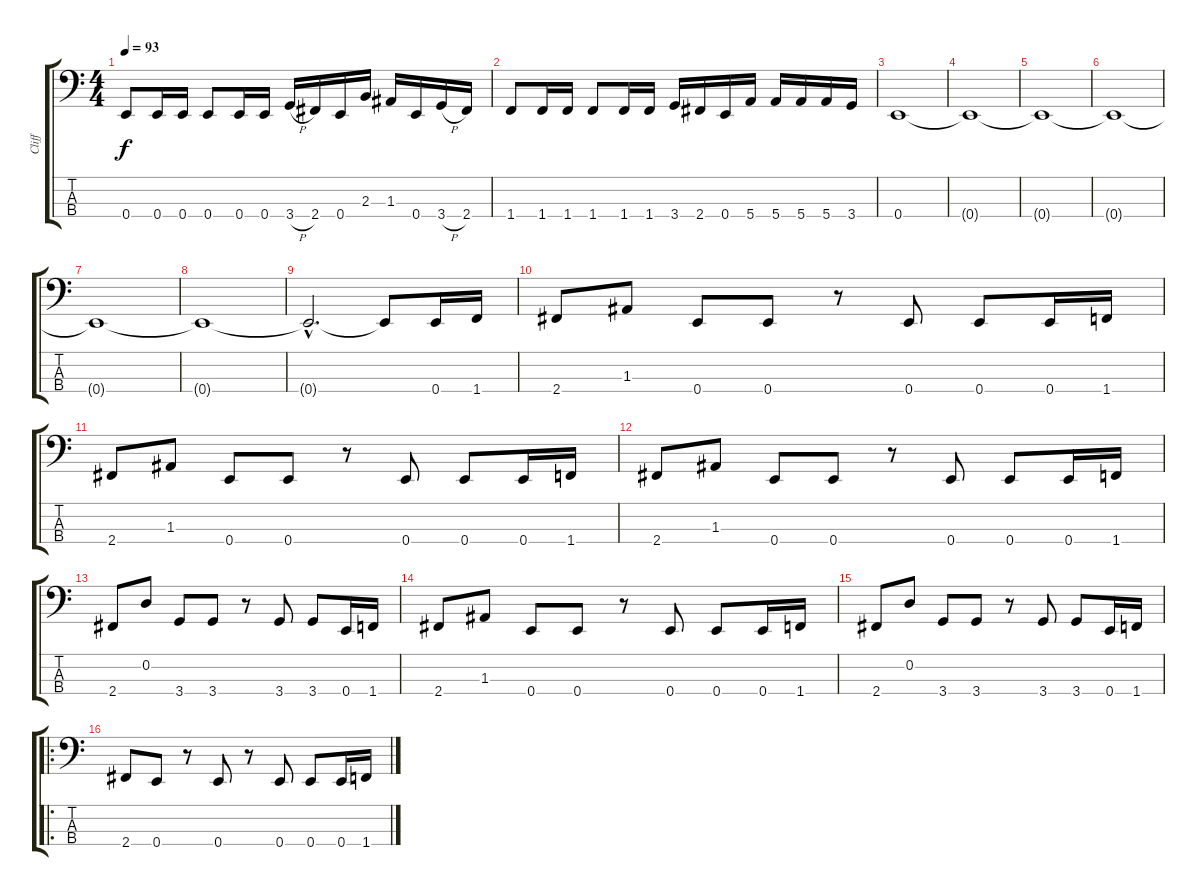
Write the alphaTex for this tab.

\track ("Cliff" "Cliff") {instrument electricbassfinger}
\staff {score tabs}
\tuning (G2 D2 A1 E1) {hide}
\ts (4 4)
\tempo 93
\clef f4
\ks c
0.4.8{dy f} 0.4.16 0.4.16 0.4.8 0.4.16 0.4.16 3.4{h}.16 2.4.16 0.4.16 2.3.16 1.3.16 0.4.16 3.4{h}.16 2.4.16 |
1.4.8 1.4.16 1.4.16 1.4.8 1.4.16 1.4.16 3.4.16 2.4.16 0.4.16 5.4.16 5.4.16 5.4.16 5.4.16 3.4.16 |
0.4.1 |
0.4{t}.1 |
0.4{t}.1 |
0.4{t}.1 |
0.4{t}.1 |
0.4{t}.1 |
0.4{hac t}.2{d} 0.4{t}.8 0.4.16 1.4.16 |
2.4.8 1.3.8 0.4.8 0.4.8 r.8 0.4.8 0.4.8 0.4.16 1.4.16 |
2.4.8 1.3.8 0.4.8 0.4.8 r.8 0.4.8 0.4.8 0.4.16 1.4.16 |
2.4.8 1.3.8 0.4.8 0.4.8 r.8 0.4.8 0.4.8 0.4.16 1.4.16 |
2.4.8 0.2.8 3.4.8 3.4.8 r.8 3.4.8 3.4.8 0.4.16 1.4.16 |
2.4.8 1.3.8 0.4.8 0.4.8 r.8 0.4.8 0.4.8 0.4.16 1.4.16 |
2.4.8 0.2.8 3.4.8 3.4.8 r.8 3.4.8 3.4.8 0.4.16 1.4.16 |
\ro
2.4.8 0.4.8 r.8 0.4.8 r.8 0.4.8 0.4.8 0.4.16 1.4.16
